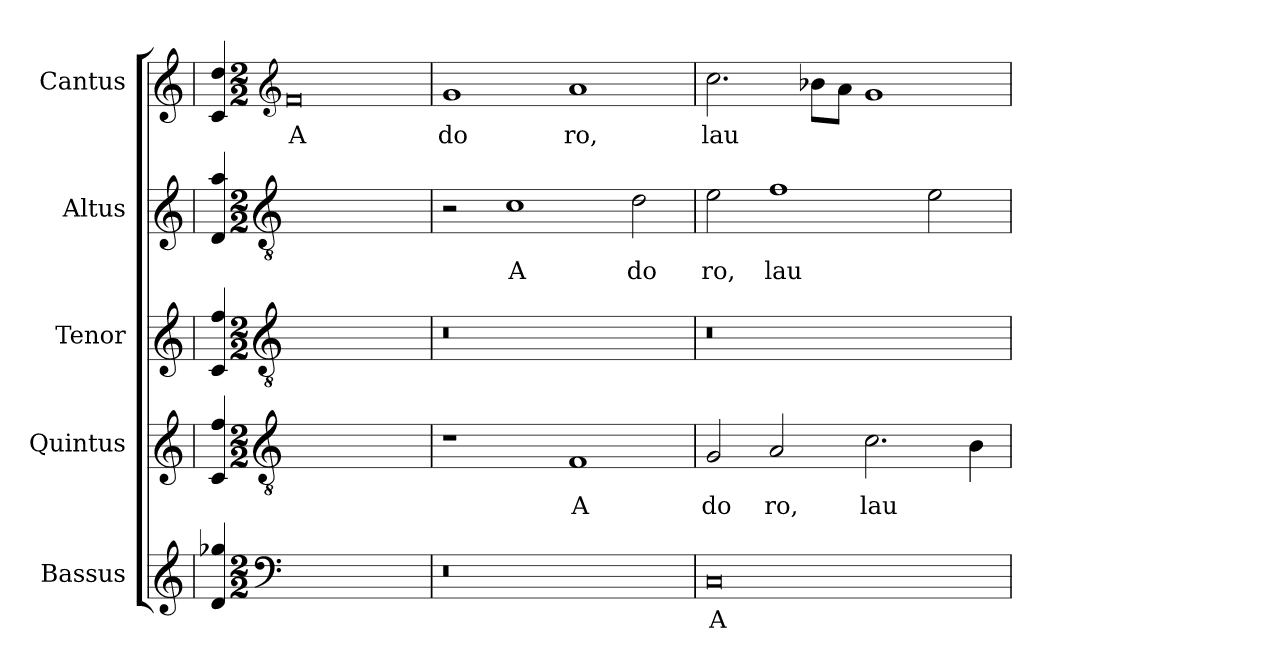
**kern	**text	**kern	**text	**kern	**kern	**text	**kern	**text
*part5	*part5	*part4	*part4	*part3	*part2	*part2	*part1	*part1
*staff5	*staff5	*staff4	*staff4	*staff3	*staff2	*staff2	*staff1	*staff1
*I"Bassus	*	*I"Quintus	*	*I"Tenor	*I"Altus	*	*I"Cantus	*
!!LO:PB:g=z
*stria5	*	*stria5	*	*stria5	*stria5	*	*stria5	*
=1	=1!	=1	=1!	=1	=1	=1!	=1!	=1!
4gg-X/ 4d/	.	4ff/ 4c/	.	4ff/ 4c/	4aa/ 4d/	.	4dd/ 4c/	.
*clefF4	*	*clefGv2	*	*clefGv2	*clefGv2	*	*clefG2	*
*M2/2	*	*M2/2	*	*M2/2	*M2/2	*	*M2/2	*
*met(c|)	*	*met(c|)	*	*met(c|)	*met(c|)	*	*met(c|)	*
!	!	!	!	!	!	!	!	!LO:LY:b:cj
0ryy	.	0ryy	.	0ryy	0ryy	.	0f	A
=2	=2	=2	=2	=2	=2	=2	=2	=2
!	!	!	!	!	!	!	!	!LO:LY:b:cj
0r	.	1r	.	0r	2r	.	1g	do
!	!	!	!	!	!	!LO:LY:b:cj	!	!
.	.	.	.	.	1c	A	.	.
!	!	!	!LO:LY:b:cj	!	!	!	!	!LO:LY:b:cj
.	.	1F	A	.	.	.	1a	ro,
!	!	!	!	!	!	!LO:LY:b:cj	!	!
.	.	.	.	.	2d\	do	.	.
=3	=3	=3	=3	=3	=3	=3	=3	=3
!	!LO:LY:b:cj	!	!LO:LY:b:cj	!	!	!LO:LY:b:cj	!	!LO:LY:b
0C	A	2G/	do	0r	2e\	ro,	2.cc\	lau
!	!	!	!LO:LY:b:cj	!	!	!LO:LY:b:cj	!	!
.	.	2A/	ro,	.	1f	lau	.	.
.	.	.	.	.	.	.	8b-\L	.
.	.	.	.	.	.	.	8a\J	.
!	!	!	!LO:LY:b	!	!	!	!	!
.	.	2.c\	lau	.	.	.	1g	.
.	.	.	.	.	2e\	.	.	.
.	.	4B\	.	.	.	.	.	.
=	=	=	=	=	=	=	=	=
*-	*-	*-	*-	*-	*-	*-	*-	*-
